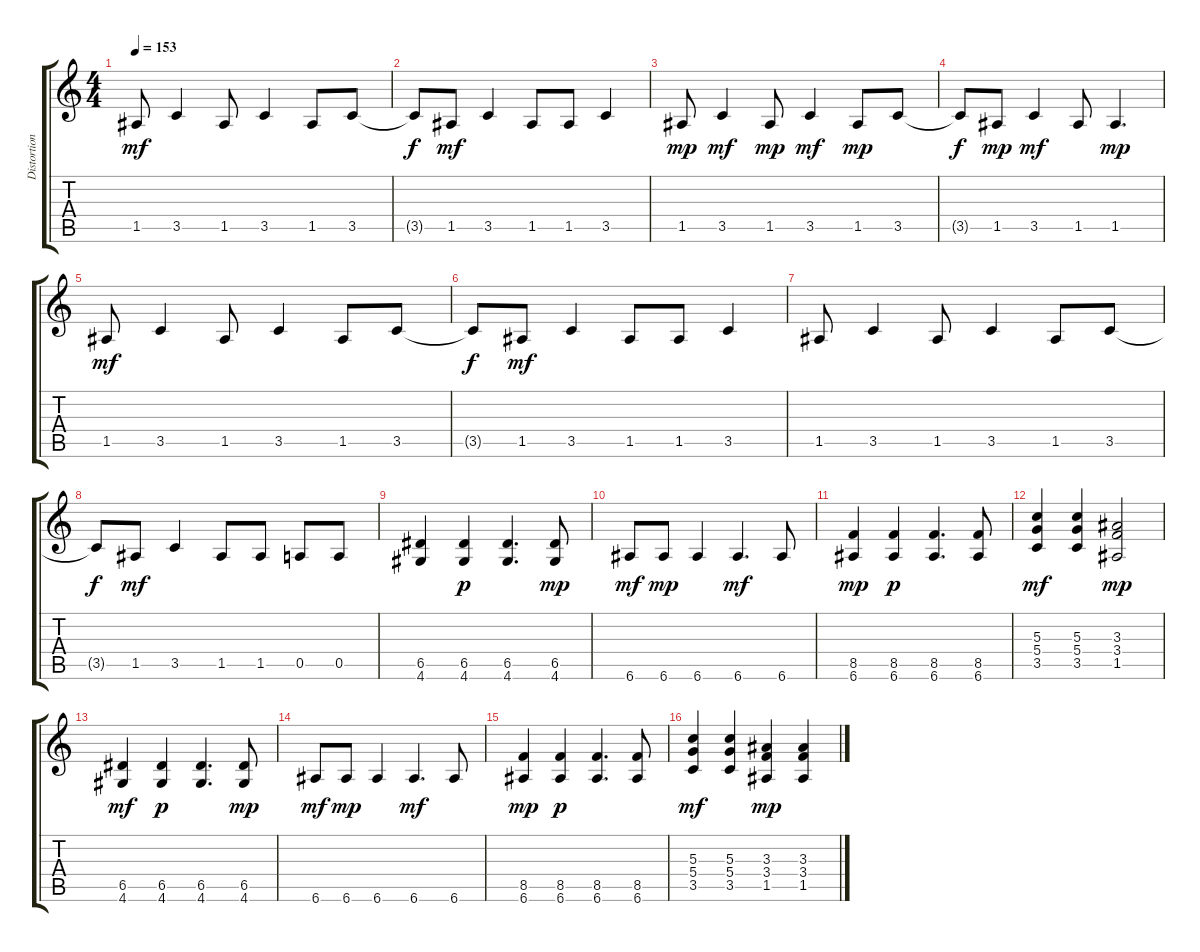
\track ("Distortion Guitar" "Distortion") {instrument distortionguitar}
\staff {score tabs}
\tuning (E4 B3 G3 D3 A2 E2) {hide}
\ts (4 4)
\tempo 153
\clef g2
\ks c
1.5.8{dy mf} 3.5.4 1.5.8 3.5.4 1.5.8 3.5.8 |
3.5{t}.8{dy f} 1.5.8{dy mf} 3.5.4 1.5.8 1.5.8 3.5.4 |
1.5.8{dy mp} 3.5.4{dy mf} 1.5.8{dy mp} 3.5.4{dy mf} 1.5.8{dy mp} 3.5.8 |
3.5{t}.8{dy f} 1.5.8{dy mp} 3.5.4{dy mf} 1.5.8 1.5.4{d dy mp} |
1.5.8{dy mf} 3.5.4 1.5.8 3.5.4 1.5.8 3.5.8 |
3.5{t}.8{dy f} 1.5.8{dy mf} 3.5.4 1.5.8 1.5.8 3.5.4 |
1.5.8 3.5.4 1.5.8 3.5.4 1.5.8 3.5.8 |
3.5{t}.8{dy f} 1.5.8{dy mf} 3.5.4 1.5.8 1.5.8 0.5.8 0.5.8 |
(6.5 4.6).4 (6.5 4.6).4{dy p} (6.5 4.6).4{d} (6.5 4.6).8{dy mp} |
6.6.8{dy mf} 6.6.8{dy mp} 6.6.4 6.6.4{d dy mf} 6.6.8 |
(8.5 6.6).4{dy mp} (8.5 6.6).4{dy p} (8.5 6.6).4{d} (8.5 6.6).8 |
(5.3 5.4 3.5).4{dy mf} (5.3 5.4 3.5).4 (3.3 3.4 1.5).2{dy mp} |
(6.5 4.6).4{dy mf} (6.5 4.6).4{dy p} (6.5 4.6).4{d} (6.5 4.6).8{dy mp} |
6.6.8{dy mf} 6.6.8{dy mp} 6.6.4 6.6.4{d dy mf} 6.6.8 |
(8.5 6.6).4{dy mp} (8.5 6.6).4{dy p} (8.5 6.6).4{d} (8.5 6.6).8 |
(5.3 5.4 3.5).4{dy mf} (5.3 5.4 3.5).4 (3.3 3.4 1.5).4{dy mp} (3.3 3.4 1.5).4
